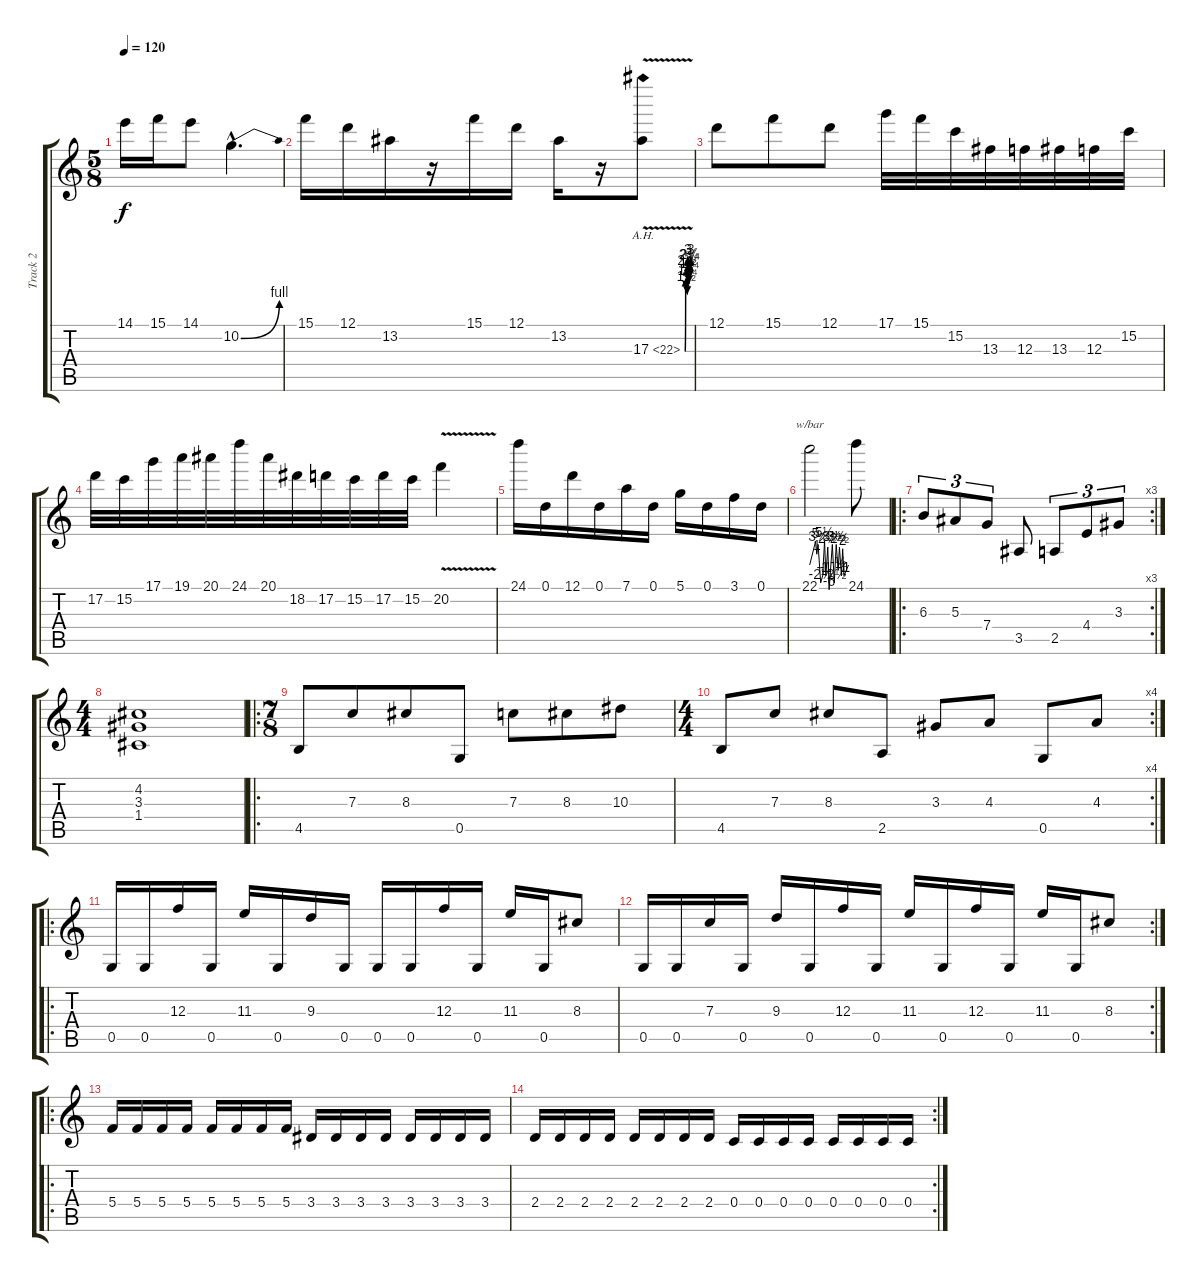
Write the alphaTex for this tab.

\track ("Track 2" "Track 2") {instrument distortionguitar}
\staff {score tabs}
\tuning (D4 A3 F3 C3 G2 D2) {hide}
\ts (5 8)
\tempo 120
\clef g2
\ks c
14.1.16{dy f} 15.1.16 14.1.8 10.2{be (bend 0 0 60 4) hac}.4{d} |
15.1.16 12.1.16 13.2.16 r.16 15.1.16 12.1.16 13.2.16 r.16 17.3{be (custom 0 0 7 8 14 6 20 10 23 5 30 12 32 8 36 11 42 7 49 11 52 8 60 12) ah 5 v}.8 |
12.1.8 15.1.8 12.1.8 17.1.32 15.1.32 15.2.32 13.3.32 12.3.32 13.3.32 12.3.32 15.2.32 |
17.2.32 15.2.32 17.1.32 19.1.32 20.1.32 24.1.32 20.1.32 18.2.32 17.2.32 15.2.32 17.2.32 15.2.32 20.2{v}.4 |
24.1.16 0.1.16 12.1.16 0.1.16 7.1.16 0.1.16 5.1.16 0.1.16 3.1.16 0.1.16 |
22.1.2{tbe (custom default 0 0 9 20 11 4 13 14 17 -10 20 -4 23 22 25 -4 28 10 30 -24 35 14 38 -10 41 14 44 -2 46 10 49 -4 51 8 53 -4 60 0)} 24.1.8 |
\ro
\rc 3
6.3.8{tu (3 2) instrument distortionguitar} 5.3.8{tu (3 2)} 7.4.8{tu (3 2)} 3.5.8 2.5.8{tu (3 2)} 4.4.8{tu (3 2)} 3.3.8{tu (3 2)} |
\ts (4 4)
(4.2 3.3 1.4).1 |
\ro
\ts (7 8)
4.5.8 7.3.8 8.3.8 0.5.8 7.3.8 8.3.8 10.3.8 |
\rc 4
\ts (4 4)
4.5.8 7.3.8 8.3.8 2.5.8 3.3.8 4.3.8 0.5.8 4.3.8 |
\ro
0.5.16 0.5.16 12.3.16 0.5.16 11.3.16 0.5.16 9.3.16 0.5.16 0.5.16 0.5.16 12.3.16 0.5.16 11.3.16 0.5.16 8.3.8 |
\rc 2
0.5.16 0.5.16 7.3.16 0.5.16 9.3.16 0.5.16 12.3.16 0.5.16 11.3.16 0.5.16 12.3.16 0.5.16 11.3.16 0.5.16 8.3.8 |
\ro
5.4.16 5.4.16 5.4.16 5.4.16 5.4.16 5.4.16 5.4.16 5.4.16 3.4.16 3.4.16 3.4.16 3.4.16 3.4.16 3.4.16 3.4.16 3.4.16 |
\rc 2
2.4.16 2.4.16 2.4.16 2.4.16 2.4.16 2.4.16 2.4.16 2.4.16 0.4.16 0.4.16 0.4.16 0.4.16 0.4.16 0.4.16 0.4.16 0.4.16
